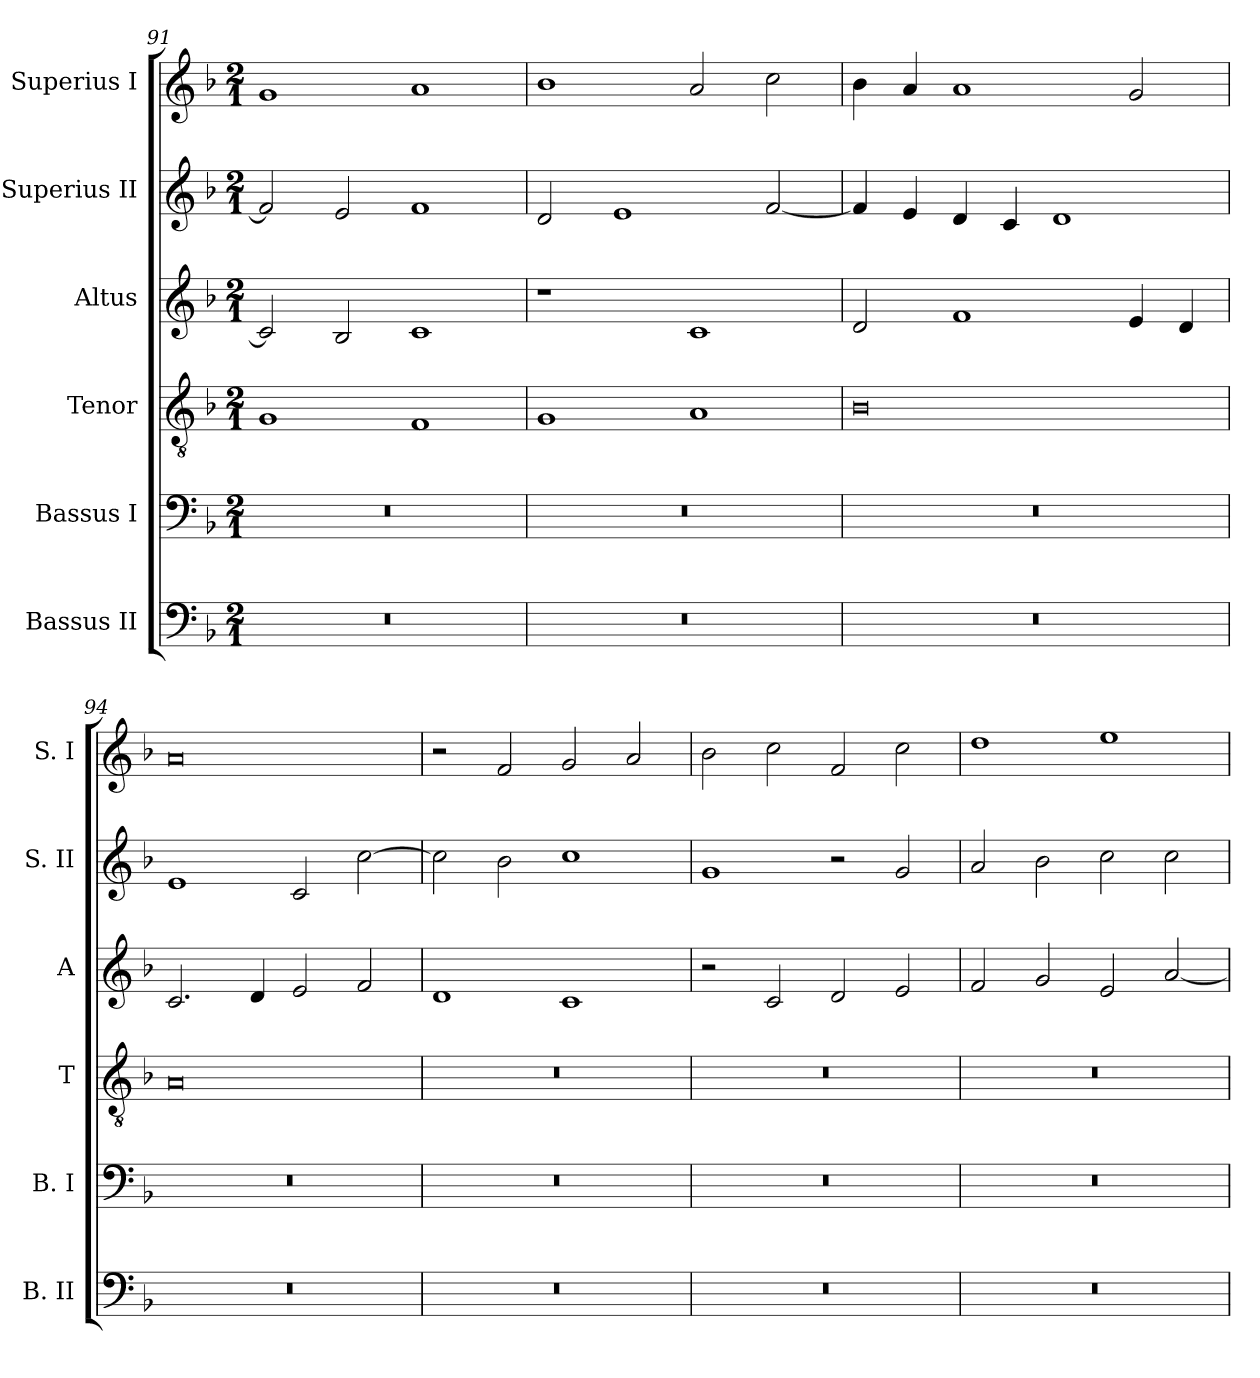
**kern	**kern	**kern	**kern	**kern	**kern
*part6	*part5	*part4	*part3	*part2	*part1
*staff6	*staff5	*staff4	*staff3	*staff2	*staff1
*I"Bassus II	*I"Bassus I	*I"Tenor	*I"Altus	*I"Superius II	*I"Superius I
*I'B. II	*I'B. I	*I'T	*I'A	*I'S. II	*I'S. I
*clefF4	*clefF4	*clefGv2	*clefG2	*clefG2	*clefG2
*k[b-]	*k[b-]	*k[b-]	*k[b-]	*k[b-]	*k[b-]
*F:	*F:	*F:	*F:	*F:	*F:
*M2/1	*M2/1	*M2/1	*M2/1	*M2/1	*M2/1
=91	=91	=91	=91	=91	=91
0r	0r	1G	2c]	2f]	1g
.	.	.	2B-	2e	.
.	.	1F	1c	1f	1a
=92	=92	=92	=92	=92	=92
0r	0r	1G	1r	2d	1b-
.	.	.	.	1e	.
.	.	1A	1c	.	2a
.	.	.	.	[2f	2cc
=93	=93	=93	=93	=93	=93
0r	0r	0B-	2d	4f]	4b-
.	.	.	.	4e	4a
.	.	.	1f	4d	1a
.	.	.	.	4c	.
.	.	.	.	1d	.
.	.	.	4e	.	2g
.	.	.	4d	.	.
=94	=94	=94	=94	=94	=94
0r	0r	0A	2.c	1e	0a
.	.	.	4d	.	.
.	.	.	2e	2c	.
.	.	.	2f	[2cc	.
=95	=95	=95	=95	=95	=95
0r	0r	0r	1d	2cc]	2r
.	.	.	.	2b-	2f
.	.	.	1c	1cc	2g
.	.	.	.	.	2a
=96	=96	=96	=96	=96	=96
0r	0r	0r	2r	1g	2b-
.	.	.	2c	.	2cc
.	.	.	2d	2r	2f
.	.	.	2e	2g	2cc
=97	=97	=97	=97	=97	=97
0r	0r	0r	2f	2a	1dd
.	.	.	2g	2b-	.
.	.	.	2e	2cc	1ee
.	.	.	[2a	2cc	.
=	=	=	=	=	=
*-	*-	*-	*-	*-	*-
